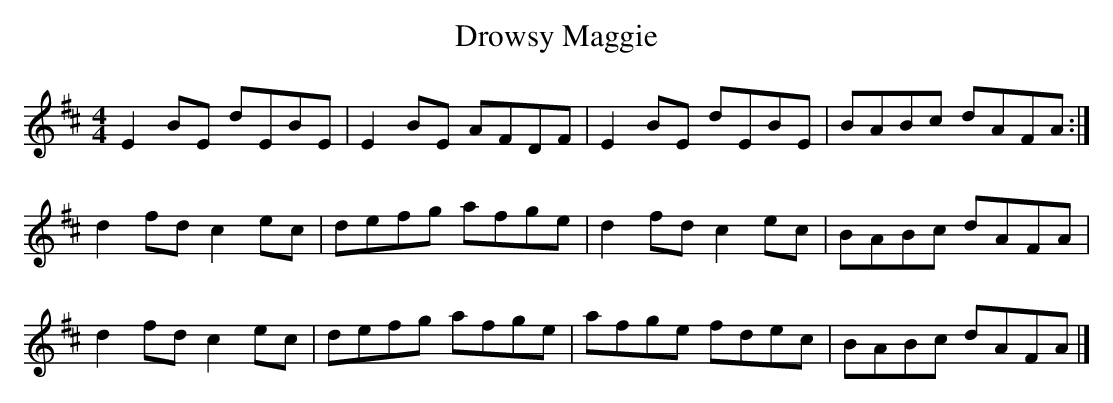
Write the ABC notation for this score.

X:1
T:Drowsy Maggie
M:4/4
L:1/8
K:EDor
E2 BE dEBE  | E2 BE AFDF | E2 BE dEBE  | BABc dAFA :|
d2 fd c2 ec | defg  afge | d2 fd c2 ec | BABc dAFA  |
d2 fd c2 ec | defg  afge | afge  fdec |  BABc dAFA |]
